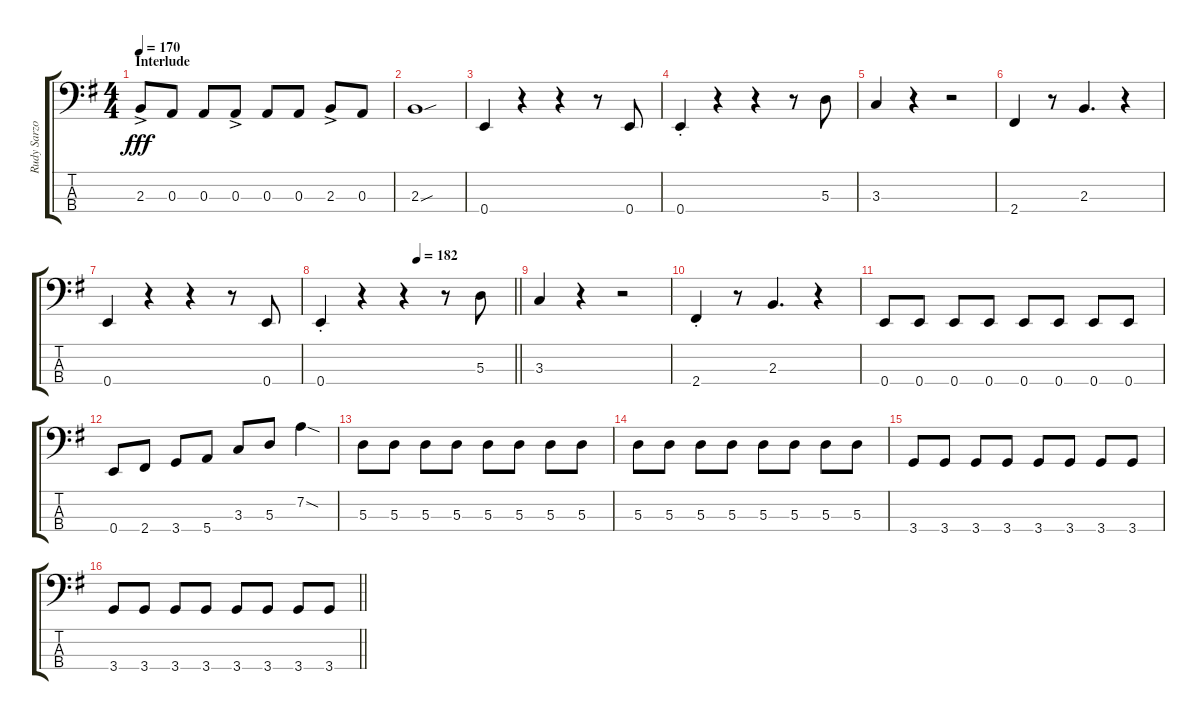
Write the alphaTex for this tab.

\track ("Rudy Sarzo" "Rudy Sarzo") {instrument electricbassfinger}
\staff {score tabs}
\tuning (G2 D2 A1 E1) {hide}
\ts (4 4)
\section ("" "Interlude")
\tempo 170
\clef f4
\ks g
2.3{ac}.8{dy fff} 0.3.8 0.3.8 0.3{ac}.8 0.3.8 0.3.8 2.3{ac}.8 0.3.8 |
2.3{sou}.1 |
0.4.4 r.4 r.4 r.8 0.4.8 |
0.4{st}.4 r.4 r.4 r.8 5.3.8 |
3.3.4 r.4 r.2 |
2.4.4 r.8 2.3.4{d} r.4 |
0.4.4 r.4 r.4 r.8 0.4.8 |
\tempo (182 0.5)
\barLineRight lightlight
0.4{st}.4 r.4 r.4 r.8 5.3.8 |
3.3.4 r.4 r.2 |
2.4{st}.4 r.8 2.3.4{d} r.4 |
0.4.8 0.4.8 0.4.8 0.4.8 0.4.8 0.4.8 0.4.8 0.4.8 |
0.4.8 2.4.8 3.4.8 5.4.8 3.3.8 5.3.8 7.2{sod}.4 |
5.3.8 5.3.8 5.3.8 5.3.8 5.3.8 5.3.8 5.3.8 5.3.8 |
5.3.8 5.3.8 5.3.8 5.3.8 5.3.8 5.3.8 5.3.8 5.3.8 |
3.4.8 3.4.8 3.4.8 3.4.8 3.4.8 3.4.8 3.4.8 3.4.8 |
\barLineRight lightlight
3.4.8 3.4.8 3.4.8 3.4.8 3.4.8 3.4.8 3.4.8 3.4.8
